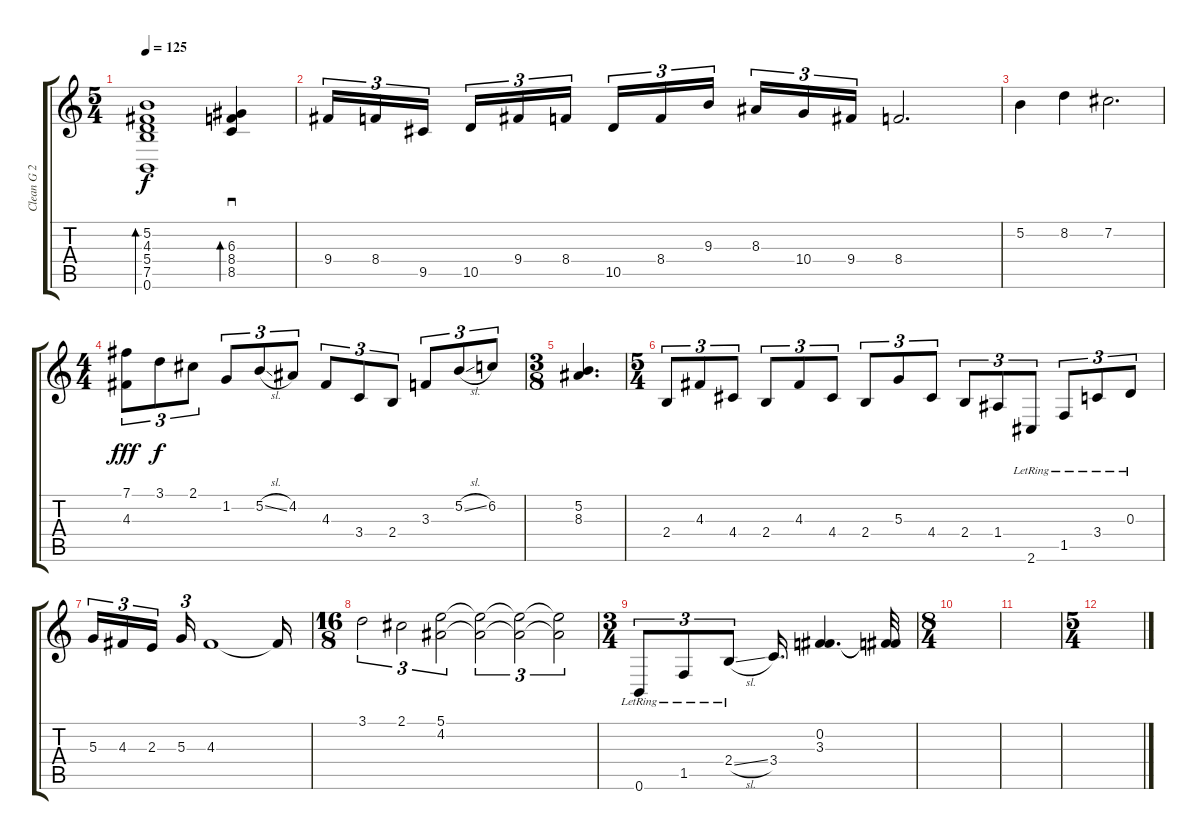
\track ("Clean G 2" "Clean G 2") {instrument electricguitarclean}
\staff {score tabs}
\tuning (B3 Gb3 D3 A2 E2 B1) {hide}
\ts (5 4)
\tempo 125
\clef g2
\ks c
(5.2 4.3 5.4 7.5 0.6).1{bd 480 dy f instrument electricguitarclean} (6.3 8.4 8.5).4{sd bd 480} |
9.4.16{tu (3 2)} 8.4.16{tu (3 2)} 9.5.16{tu (3 2) beam splitsecondary} 10.5.16{tu (3 2)} 9.4.16{tu (3 2)} 8.4.16{tu (3 2)} 10.5.16{tu (3 2)} 8.4.16{tu (3 2)} 9.3.16{tu (3 2) beam splitsecondary} 8.3.16{tu (3 2)} 10.4.16{tu (3 2)} 9.4.16{tu (3 2)} 8.4.2{d} |
5.2.4 8.2.4 7.2.2{d} |
\ts (4 4)
(7.1 4.3).8{tu (3 2) dy fff} 3.1.8{tu (3 2) dy f} 2.1.8{tu (3 2)} 1.2.8{tu (3 2)} 5.2{sl}.8{tu (3 2)} 4.2.8{tu (3 2)} 4.3.8{tu (3 2)} 3.4.8{tu (3 2)} 2.4.8{tu (3 2)} 3.3.8{tu (3 2)} 5.2{sl}.8{tu (3 2)} 6.2.8{tu (3 2)} |
\ts (3 8)
(5.2 8.3).4{d} |
\ts (5 4)
2.4.8{tu (3 2)} 4.3.8{tu (3 2)} 4.4.8{tu (3 2)} 2.4.8{tu (3 2)} 4.3.8{tu (3 2)} 4.4.8{tu (3 2)} 2.4.8{tu (3 2)} 5.3.8{tu (3 2)} 4.4.8{tu (3 2)} 2.4.8{tu (3 2)} 1.4.8{tu (3 2)} 2.6{lr}.8{tu (3 2)} 1.5{lr}.8{tu (3 2)} 3.4{lr}.8{tu (3 2)} 0.3{lr}.8{tu (3 2)} |
5.3.16{tu (3 2)} 4.3.16{tu (3 2)} 2.3.16{tu (3 2) beam splitsecondary} 5.3.16{tu (3 2)} 4.3.1 4.3{t}.16 |
\ts (16 8)
3.1.2{tu (3 2)} 2.1.2{tu (3 2)} (5.1 4.2).2{tu (3 2)} (5.1{t} 4.2{t}).2{tu (3 2)} (5.1{t} 4.2{t}).2{tu (3 2)} (5.1{t} 4.2{t}).2{tu (3 2)} |
\ts (3 4)
0.6{lr}.8{tu (3 2)} 1.5{lr}.8{tu (3 2)} 2.4{sl lr}.8{tu (3 2)} 3.4.16{d} (0.2 3.3).4{d} (0.2{t} 3.3{t}).32 |
\ts (8 4)
|
|
\ts (5 4)
